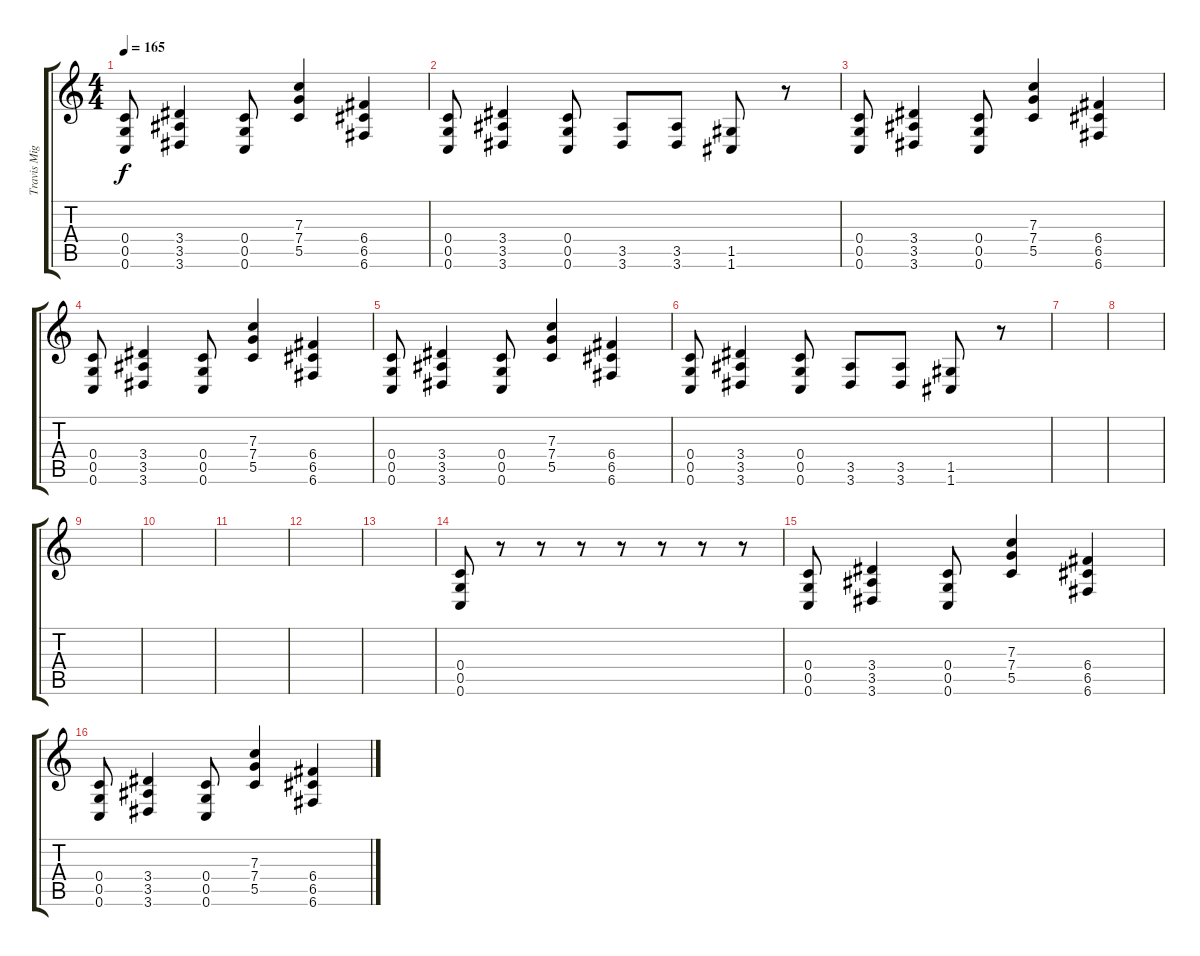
\track ("Travis Miguel" "Travis Mig") {instrument distortionguitar}
\staff {score tabs}
\tuning (D4 A3 F3 C3 G2 C2) {hide}
\ts (4 4)
\tempo 165
\clef g2
\ks c
(0.4 0.5 0.6).8{dy f} (3.4 3.5 3.6).4 (0.4 0.5 0.6).8 (7.3 7.4 5.5).4 (6.4 6.5 6.6).4 |
(0.4 0.5 0.6).8 (3.4 3.5 3.6).4 (0.4 0.5 0.6).8 (3.5 3.6).8 (3.5 3.6).8 (1.5 1.6).8 r.8 |
(0.4 0.5 0.6).8 (3.4 3.5 3.6).4 (0.4 0.5 0.6).8 (7.3 7.4 5.5).4 (6.4 6.5 6.6).4 |
(0.4 0.5 0.6).8 (3.4 3.5 3.6).4 (0.4 0.5 0.6).8 (7.3 7.4 5.5).4 (6.4 6.5 6.6).4 |
(0.4 0.5 0.6).8 (3.4 3.5 3.6).4 (0.4 0.5 0.6).8 (7.3 7.4 5.5).4 (6.4 6.5 6.6).4 |
(0.4 0.5 0.6).8 (3.4 3.5 3.6).4 (0.4 0.5 0.6).8 (3.5 3.6).8 (3.5 3.6).8 (1.5 1.6).8 r.8 |
|
|
|
|
|
|
|
(0.4 0.5 0.6).8 r.8 r.8 r.8 r.8 r.8 r.8 r.8 |
(0.4 0.5 0.6).8 (3.4 3.5 3.6).4 (0.4 0.5 0.6).8 (7.3 7.4 5.5).4 (6.4 6.5 6.6).4 |
(0.4 0.5 0.6).8 (3.4 3.5 3.6).4 (0.4 0.5 0.6).8 (7.3 7.4 5.5).4 (6.4 6.5 6.6).4
